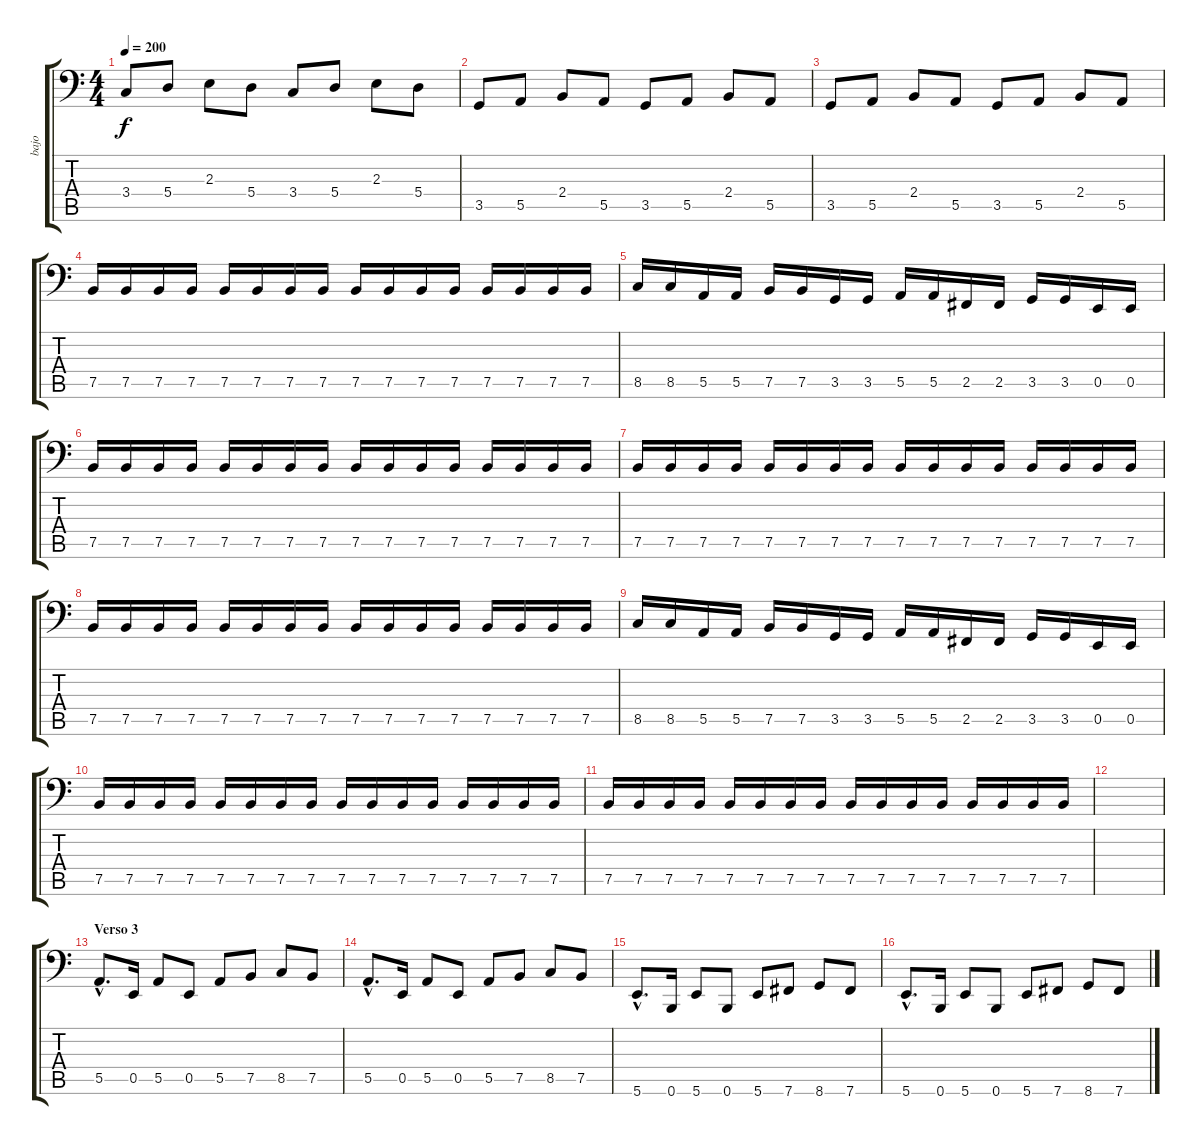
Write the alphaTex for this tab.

\track ("bajo" "bajo") {instrument electricbassfinger}
\staff {score tabs}
\tuning (C3 G2 D2 A1 E1 B0) {hide}
\ts (4 4)
\tempo 200
\clef f4
\ks c
3.4.8{dy f} 5.4.8 2.3.8 5.4.8 3.4.8 5.4.8 2.3.8 5.4.8 |
3.5.8 5.5.8 2.4.8 5.5.8 3.5.8 5.5.8 2.4.8 5.5.8 |
3.5.8 5.5.8 2.4.8 5.5.8 3.5.8 5.5.8 2.4.8 5.5.8 |
7.5.16 7.5.16 7.5.16 7.5.16 7.5.16 7.5.16 7.5.16 7.5.16 7.5.16 7.5.16 7.5.16 7.5.16 7.5.16 7.5.16 7.5.16 7.5.16 |
8.5.16 8.5.16 5.5.16 5.5.16 7.5.16 7.5.16 3.5.16 3.5.16 5.5.16 5.5.16 2.5.16 2.5.16 3.5.16 3.5.16 0.5.16 0.5.16 |
7.5.16 7.5.16 7.5.16 7.5.16 7.5.16 7.5.16 7.5.16 7.5.16 7.5.16 7.5.16 7.5.16 7.5.16 7.5.16 7.5.16 7.5.16 7.5.16 |
7.5.16 7.5.16 7.5.16 7.5.16 7.5.16 7.5.16 7.5.16 7.5.16 7.5.16 7.5.16 7.5.16 7.5.16 7.5.16 7.5.16 7.5.16 7.5.16 |
7.5.16 7.5.16 7.5.16 7.5.16 7.5.16 7.5.16 7.5.16 7.5.16 7.5.16 7.5.16 7.5.16 7.5.16 7.5.16 7.5.16 7.5.16 7.5.16 |
8.5.16 8.5.16 5.5.16 5.5.16 7.5.16 7.5.16 3.5.16 3.5.16 5.5.16 5.5.16 2.5.16 2.5.16 3.5.16 3.5.16 0.5.16 0.5.16 |
7.5.16 7.5.16 7.5.16 7.5.16 7.5.16 7.5.16 7.5.16 7.5.16 7.5.16 7.5.16 7.5.16 7.5.16 7.5.16 7.5.16 7.5.16 7.5.16 |
7.5.16 7.5.16 7.5.16 7.5.16 7.5.16 7.5.16 7.5.16 7.5.16 7.5.16 7.5.16 7.5.16 7.5.16 7.5.16 7.5.16 7.5.16 7.5.16 |
|
\section ("" "Verso 3")
5.5{hac}.8{d instrument slapbass1} 0.5.16 5.5.8 0.5.8 5.5.8 7.5.8 8.5.8 7.5.8 |
5.5{hac}.8{d instrument slapbass1} 0.5.16 5.5.8 0.5.8 5.5.8 7.5.8 8.5.8 7.5.8 |
5.6{hac}.8{d instrument slapbass1} 0.6.16 5.6.8 0.6.8 5.6.8 7.6.8 8.6.8 7.6.8 |
5.6{hac}.8{d instrument slapbass1} 0.6.16 5.6.8 0.6.8 5.6.8 7.6.8 8.6.8 7.6.8
